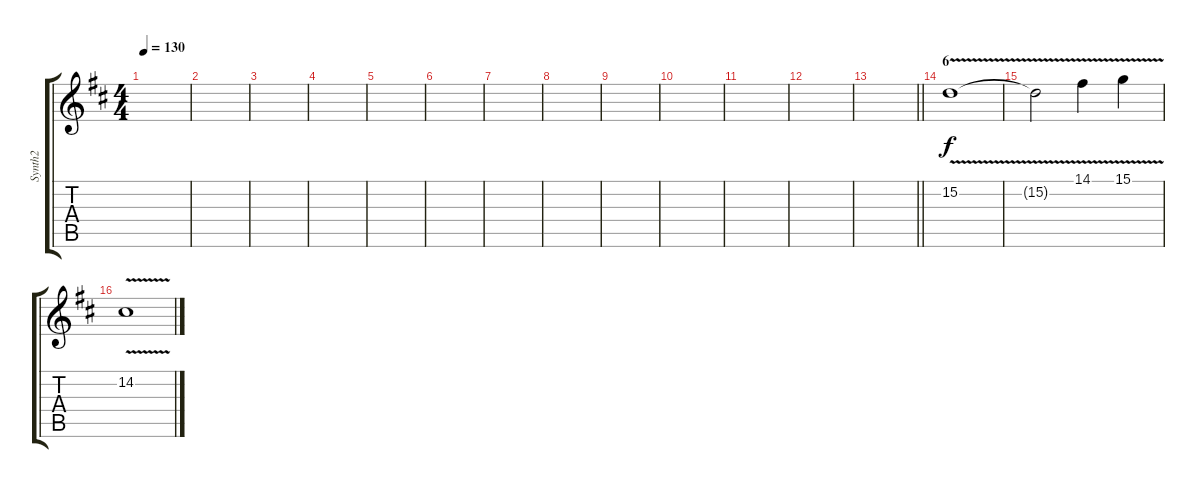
\track ("Synth2" "Synth2") {instrument lead6voice}
\staff {score tabs}
\tuning (E4 B3 G3 D3 A2 E2) {hide}
\ts (4 4)
\tempo 130
\clef g2
\ks d
|
|
|
|
|
|
|
|
|
|
|
|
\barLineRight lightlight
|
\section ("" "6")
15.2{v}.1 |
15.2{t}.2 14.1{v}.4 15.1{v}.4 |
14.2{v}.1
